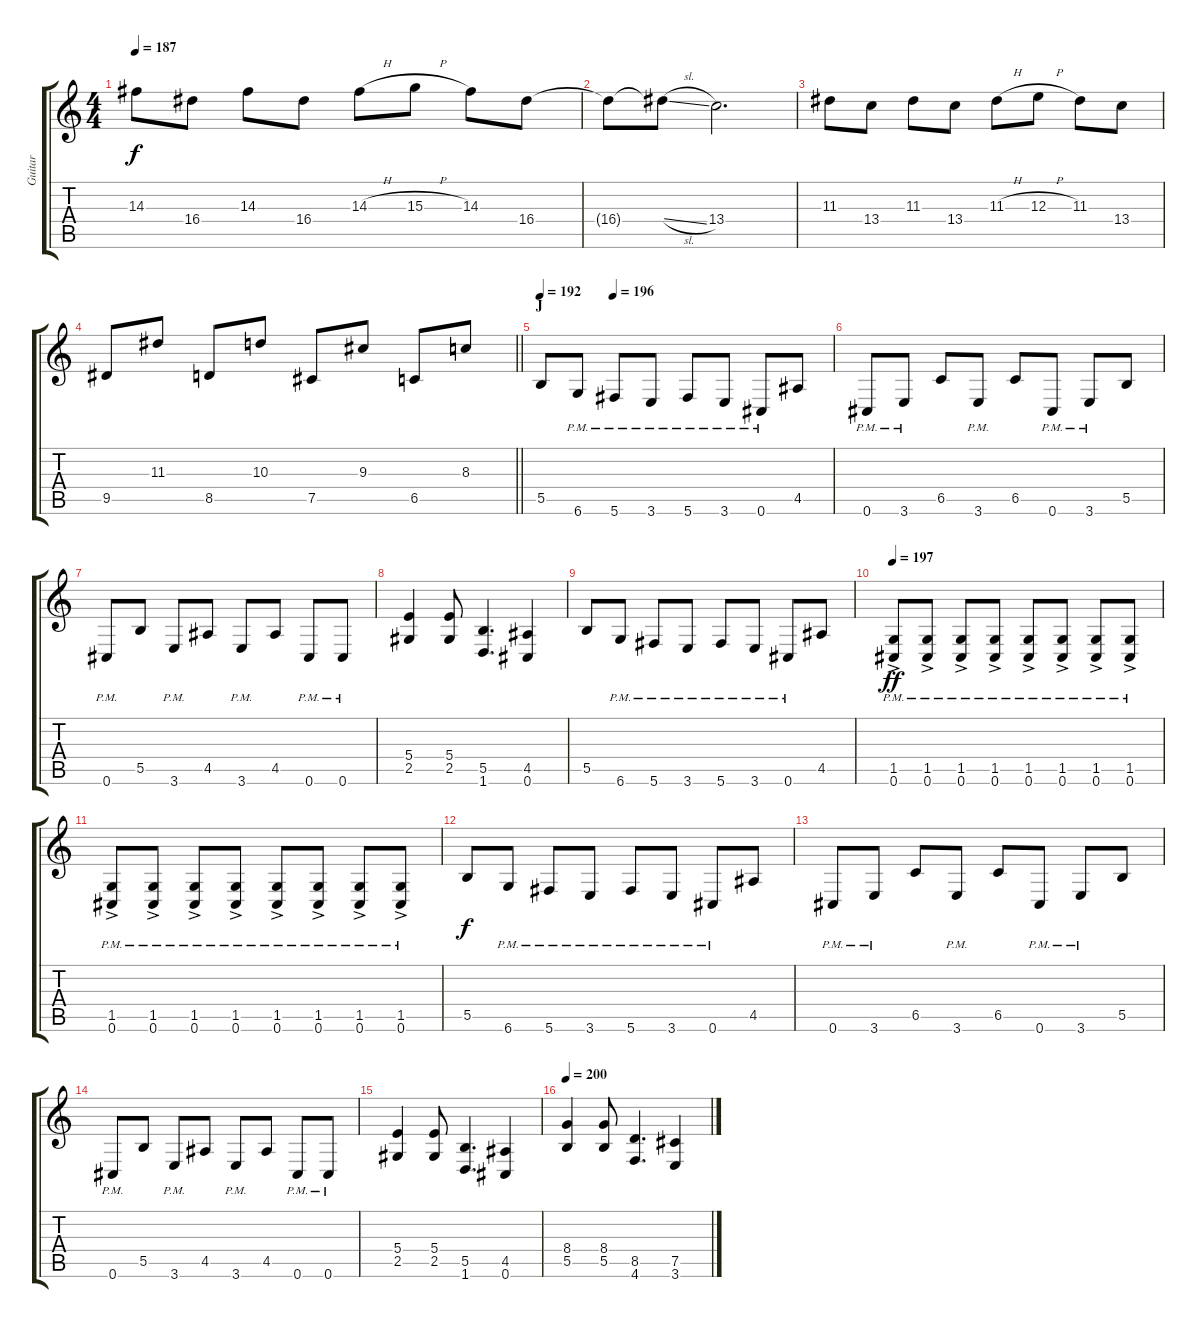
\track ("Guitar" "Guitar") {instrument distortionguitar}
\staff {score tabs}
\tuning (Db4 Ab3 E3 B2 Gb2 Db2) {hide}
\ts (4 4)
\tempo 187
\clef g2
\ks c
14.3.8{dy f} 16.4.8 14.3.8 16.4.8 14.3{h}.8 15.3{h}.8 14.3.8 16.4.8 |
16.4{t}.8 16.4{sl t}.8 13.4.2{d} |
11.3.8 13.4.8 11.3.8 13.4.8 11.3{h}.8 12.3{h}.8 11.3.8 13.4.8 |
\barLineRight lightlight
9.5.8 11.3.8 8.5.8 10.3.8 7.5.8 9.3.8 6.5.8 8.3.8 |
\section ("" "J")
\tempo 192
\tempo (196 0.25)
5.5.8 6.6{pm}.8 5.6{pm}.8 3.6{pm}.8 5.6{pm}.8 3.6{pm}.8 0.6{pm}.8 4.5.8 |
0.6{pm}.8 3.6{pm}.8 6.5.8 3.6{pm}.8 6.5.8 0.6{pm}.8 3.6{pm}.8 5.5.8 |
0.6{pm}.8 5.5.8 3.6{pm}.8 4.5.8 3.6{pm}.8 4.5.8 0.6{pm}.8 0.6{pm}.8 |
(5.4 2.5).4 (5.4 2.5).8 (5.5 1.6).4{d} (4.5 0.6).4 |
5.5.8 6.6{pm}.8 5.6{pm}.8 3.6{pm}.8 5.6{pm}.8 3.6{pm}.8 0.6{pm}.8 4.5.8 |
\tempo 197
(1.5{pm} 0.6{ac pm}).8{dy ff} (1.5{pm} 0.6{ac pm}).8 (1.5{pm} 0.6{ac pm}).8 (1.5{pm} 0.6{ac pm}).8 (1.5{pm} 0.6{ac pm}).8 (1.5{pm} 0.6{ac pm}).8 (1.5{pm} 0.6{ac pm}).8 (1.5{pm} 0.6{ac pm}).8 |
(1.5{pm} 0.6{ac pm}).8 (1.5{pm} 0.6{ac pm}).8 (1.5{pm} 0.6{ac pm}).8 (1.5{pm} 0.6{ac pm}).8 (1.5{pm} 0.6{ac pm}).8 (1.5{pm} 0.6{ac pm}).8 (1.5{pm} 0.6{ac pm}).8 (1.5{pm} 0.6{ac pm}).8 |
5.5.8{dy f} 6.6{pm}.8 5.6{pm}.8 3.6{pm}.8 5.6{pm}.8 3.6{pm}.8 0.6{pm}.8 4.5.8 |
0.6{pm}.8 3.6{pm}.8 6.5.8 3.6{pm}.8 6.5.8 0.6{pm}.8 3.6{pm}.8 5.5.8 |
0.6{pm}.8 5.5.8 3.6{pm}.8 4.5.8 3.6{pm}.8 4.5.8 0.6{pm}.8 0.6{pm}.8 |
(5.4 2.5).4 (5.4 2.5).8 (5.5 1.6).4{d} (4.5 0.6).4 |
\tempo 200
(8.4 5.5).4 (8.4 5.5).8 (8.5 4.6).4{d} (7.5 3.6).4
